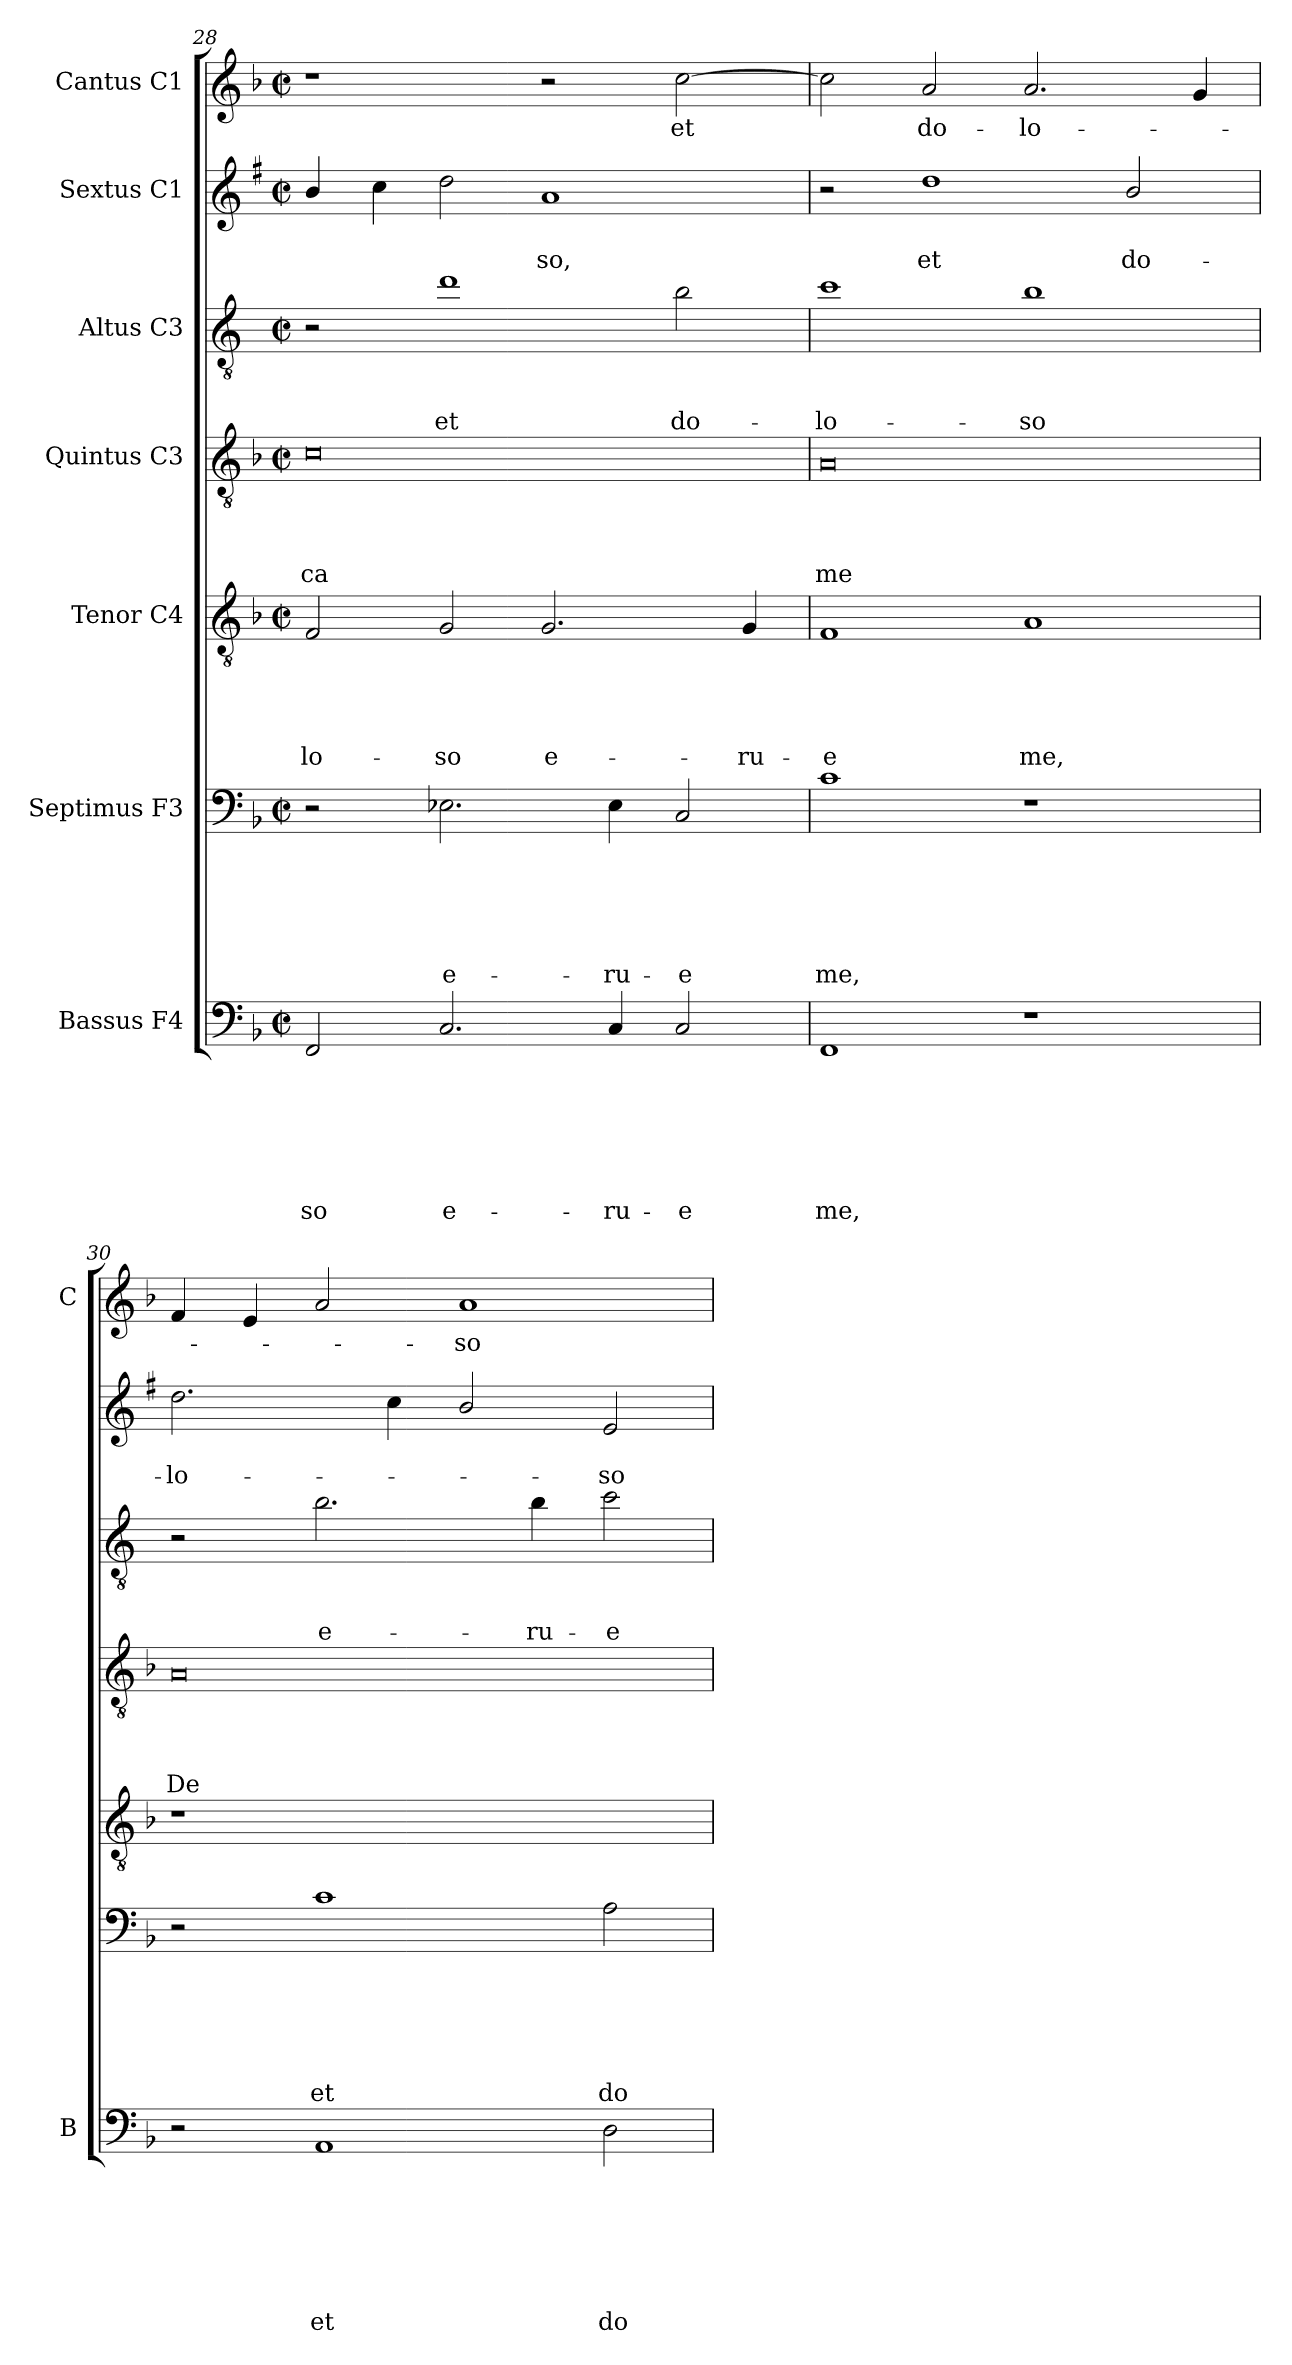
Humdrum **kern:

**kern	**text	**text	**text	**text	**text	**text	**text	**kern	**text	**text	**text	**text	**text	**text	**kern	**text	**text	**text	**text	**text	**kern	**text	**text	**text	**text	**kern	**text	**text	**text	**kern	**text	**text	**kern	**text
*part7	*part7	*part7	*part7	*part7	*part7	*part7	*part7	*part6	*part6	*part6	*part6	*part6	*part6	*part6	*part5	*part5	*part5	*part5	*part5	*part5	*part4	*part4	*part4	*part4	*part4	*part3	*part3	*part3	*part3	*part2	*part2	*part2	*part1	*part1
*staff7	*staff7	*staff7	*staff7	*staff7	*staff7	*staff7	*staff7	*staff6	*staff6	*staff6	*staff6	*staff6	*staff6	*staff6	*staff5	*staff5	*staff5	*staff5	*staff5	*staff5	*staff4	*staff4	*staff4	*staff4	*staff4	*staff3	*staff3	*staff3	*staff3	*staff2	*staff2	*staff2	*staff1	*staff1
*I"Bassus F4	*	*	*	*	*	*	*	*I"Septimus F3	*	*	*	*	*	*	*I"Tenor C4	*	*	*	*	*	*I"Quintus C3	*	*	*	*	*I"Altus C3	*	*	*	*I"Sextus C1	*	*	*I"Cantus C1	*
*I'B	*	*	*	*	*	*	*	*	*	*	*	*	*	*	*	*	*	*	*	*	*	*	*	*	*	*	*	*	*	*	*	*	*I'C	*
*clefF4	*	*	*	*	*	*	*	*clefF4	*	*	*	*	*	*	*clefGv2	*	*	*	*	*	*clefGv2	*	*	*	*	*clefGv2	*	*	*	*clefG2	*	*	*clefG2	*
*	*	*	*	*	*	*	*	*	*	*	*	*	*	*	*	*	*	*	*	*	*	*	*	*	*	*ITrd4c7	*	*	*	*ITrd1c2	*	*	*	*
*k[b-]	*	*	*	*	*	*	*	*k[b-]	*	*	*	*	*	*	*k[b-]	*	*	*	*	*	*k[b-]	*	*	*	*	*k[b-]	*	*	*	*k[b-]	*	*	*k[b-]	*
*F:	*	*	*	*	*	*	*	*F:	*	*	*	*	*	*	*F:	*	*	*	*	*	*F:	*	*	*	*	*F:	*	*	*	*F:	*	*	*F:	*
*M2/2	*	*	*	*	*	*	*	*M2/2	*	*	*	*	*	*	*M2/2	*	*	*	*	*	*M2/2	*	*	*	*	*M2/2	*	*	*	*M2/2	*	*	*M2/2	*
*met(c|)	*	*	*	*	*	*	*	*met(c|)	*	*	*	*	*	*	*met(c|)	*	*	*	*	*	*met(c|)	*	*	*	*	*met(c|)	*	*	*	*met(c|)	*	*	*met(c|)	*
=28	=28	=28	=28	=28	=28	=28	=28	=28	=28	=28	=28	=28	=28	=28	=28	=28	=28	=28	=28	=28	=28	=28	=28	=28	=28	=28	=28	=28	=28	=28	=28	=28	=28	=28
!	!	!	!	!	!	!	!LO:LY:b	!	!	!	!	!	!	!	!	!	!	!	!	!LO:LY:b	!	!	!	!	!LO:LY:b	!	!	!	!	!	!	!	!	!
2FF/	.	.	.	.	.	.	-so	2r	.	.	.	.	.	.	2F/	.	.	.	.	-lo-	0c	.	.	.	-ca	2r	.	.	.	4a/	.	.	1r	.
.	.	.	.	.	.	.	.	.	.	.	.	.	.	.	.	.	.	.	.	.	.	.	.	.	.	.	.	.	.	4b-\	.	.	.	.
!	!	!	!	!	!	!	!LO:LY:b	!	!	!	!	!	!	!LO:LY:b	!	!	!	!	!	!LO:LY:b	!	!	!	!	!	!	!	!	!LO:LY:b	!	!	!	!	!
2.C/	.	.	.	.	.	.	e-	2.E-X\	.	.	.	.	.	e-	2G/	.	.	.	.	-so	.	.	.	.	.	1g	.	.	et	2cc\	.	.	.	.
!	!	!	!	!	!	!	!	!	!	!	!	!	!	!	!	!	!	!	!	!LO:LY:b	!	!	!	!	!	!	!	!	!	!	!	!LO:LY:b	!	!
.	.	.	.	.	.	.	.	.	.	.	.	.	.	.	2.G/	.	.	.	.	e-	.	.	.	.	.	.	.	.	.	1g	.	-so,	2r	.
!	!	!	!	!	!	!	!LO:LY:b	!	!	!	!	!	!	!LO:LY:b	!	!	!	!	!	!	!	!	!	!	!	!	!	!	!	!	!	!	!	!
4C/	.	.	.	.	.	.	-ru-	4E-\	.	.	.	.	.	-ru-	.	.	.	.	.	.	.	.	.	.	.	.	.	.	.	.	.	.	.	.
!	!	!	!	!	!	!	!LO:LY:b	!	!	!	!	!	!	!LO:LY:b	!	!	!	!	!	!	!	!	!	!	!	!	!	!	!LO:LY:b	!	!	!	!	!LO:LY:b
2C/	.	.	.	.	.	.	-e	2C/	.	.	.	.	.	-e	.	.	.	.	.	.	.	.	.	.	.	2e\	.	.	do-	.	.	.	[2cc\	et
!	!	!	!	!	!	!	!	!	!	!	!	!	!	!	!	!	!	!	!	!LO:LY:b	!	!	!	!	!	!	!	!	!	!	!	!	!	!
.	.	.	.	.	.	.	.	.	.	.	.	.	.	.	4G/	.	.	.	.	-ru-	.	.	.	.	.	.	.	.	.	.	.	.	.	.
=29	=29	=29	=29	=29	=29	=29	=29	=29	=29	=29	=29	=29	=29	=29	=29	=29	=29	=29	=29	=29	=29	=29	=29	=29	=29	=29	=29	=29	=29	=29	=29	=29	=29	=29
!	!	!	!	!	!	!	!LO:LY:b	!	!	!	!	!	!	!LO:LY:b	!	!	!	!	!	!LO:LY:b	!	!	!	!	!LO:LY:b	!	!	!	!LO:LY:b	!	!	!	!	!
1FF	.	.	.	.	.	.	me,	1c	.	.	.	.	.	me,	1F	.	.	.	.	-e	0A	.	.	.	me	1f	.	.	-lo-	2r	.	.	2cc\]	.
!	!	!	!	!	!	!	!	!	!	!	!	!	!	!	!	!	!	!	!	!	!	!	!	!	!	!	!	!	!	!	!	!LO:LY:b	!	!LO:LY:b
.	.	.	.	.	.	.	.	.	.	.	.	.	.	.	.	.	.	.	.	.	.	.	.	.	.	.	.	.	.	1cc	.	et	2a/	do-
!	!	!	!	!	!	!	!	!	!	!	!	!	!	!	!	!	!	!	!	!LO:LY:b	!	!	!	!	!	!	!	!	!LO:LY:b	!	!	!	!	!LO:LY:b
1r	.	.	.	.	.	.	.	1r	.	.	.	.	.	.	1A	.	.	.	.	me,	.	.	.	.	.	1e	.	.	-so	.	.	.	2.a/	-lo-
!	!	!	!	!	!	!	!	!	!	!	!	!	!	!	!	!	!	!	!	!	!	!	!	!	!	!	!	!	!	!	!	!LO:LY:b	!	!
.	.	.	.	.	.	.	.	.	.	.	.	.	.	.	.	.	.	.	.	.	.	.	.	.	.	.	.	.	.	2a/	.	do-	.	.
.	.	.	.	.	.	.	.	.	.	.	.	.	.	.	.	.	.	.	.	.	.	.	.	.	.	.	.	.	.	.	.	.	4g/	.
=30	=30	=30	=30	=30	=30	=30	=30	=30	=30	=30	=30	=30	=30	=30	=30	=30	=30	=30	=30	=30	=30	=30	=30	=30	=30	=30	=30	=30	=30	=30	=30	=30	=30	=30
!	!	!	!	!	!	!	!	!	!	!	!	!	!	!	!	!	!	!	!	!	!	!	!	!	!LO:LY:b	!	!	!	!	!	!	!LO:LY:b	!	!
2r	.	.	.	.	.	.	.	2r	.	.	.	.	.	.	1r	.	.	.	.	.	0A	.	.	.	De-	2r	.	.	.	2.cc\	.	-lo-	4f/	.
.	.	.	.	.	.	.	.	.	.	.	.	.	.	.	.	.	.	.	.	.	.	.	.	.	.	.	.	.	.	.	.	.	4e/	.
!	!	!	!	!	!	!	!LO:LY:b	!	!	!	!	!	!	!LO:LY:b	!	!	!	!	!	!	!	!	!	!	!	!	!	!	!LO:LY:b	!	!	!	!	!
1AA	.	.	.	.	.	.	et	1c	.	.	.	.	.	et	.	.	.	.	.	.	.	.	.	.	.	2.e\	.	.	e-	.	.	.	2a/	.
.	.	.	.	.	.	.	.	.	.	.	.	.	.	.	.	.	.	.	.	.	.	.	.	.	.	.	.	.	.	4b-\	.	.	.	.
!	!	!	!	!	!	!	!	!	!	!	!	!	!	!	!	!	!	!	!	!	!	!	!	!	!	!	!	!	!	!	!	!	!	!LO:LY:b
.	.	.	.	.	.	.	.	.	.	.	.	.	.	.	1ryy	.	.	.	.	.	.	.	.	.	.	.	.	.	.	2a/	.	.	1a	-so
!	!	!	!	!	!	!	!	!	!	!	!	!	!	!	!	!	!	!	!	!	!	!	!	!	!	!	!	!	!LO:LY:b	!	!	!	!	!
.	.	.	.	.	.	.	.	.	.	.	.	.	.	.	.	.	.	.	.	.	.	.	.	.	.	4e\	.	.	-ru-	.	.	.	.	.
!	!	!	!	!	!	!	!LO:LY:b	!	!	!	!	!	!	!LO:LY:b	!	!	!	!	!	!	!	!	!	!	!	!	!	!	!LO:LY:b	!	!	!LO:LY:b	!	!
2D\	.	.	.	.	.	.	do-	2A\	.	.	.	.	.	do-	.	.	.	.	.	.	.	.	.	.	.	2f\	.	.	-e	2d/	.	-so	.	.
=	=	=	=	=	=	=	=	=	=	=	=	=	=	=	=	=	=	=	=	=	=	=	=	=	=	=	=	=	=	=	=	=	=	=
*-	*-	*-	*-	*-	*-	*-	*-	*-	*-	*-	*-	*-	*-	*-	*-	*-	*-	*-	*-	*-	*-	*-	*-	*-	*-	*-	*-	*-	*-	*-	*-	*-	*-	*-
